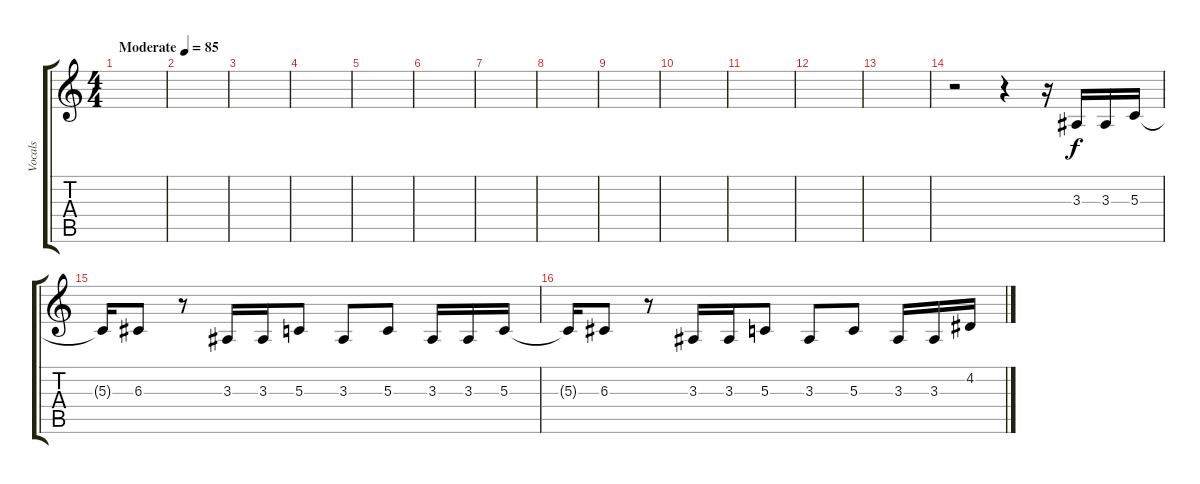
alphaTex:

\track ("Vocals" "Vocals") {instrument sopranosax}
\staff {score tabs}
\tuning (E4 B3 G3 D3 A2 E2) {hide}
\ts (4 4)
\tempo (85 "Moderate")
\clef g2
\ks c
|
|
|
|
|
|
|
|
|
|
|
|
|
r.2 r.4 r.16 3.3.16 3.3.16 5.3.16 |
5.3{t}.16 6.3.8 r.8 3.3.16 3.3.16 5.3.8 3.3.8 5.3.8 3.3.16 3.3.16 5.3.16 |
5.3{t}.16 6.3.8 r.8 3.3.16 3.3.16 5.3.8 3.3.8 5.3.8 3.3.16 3.3.16 4.2.16
